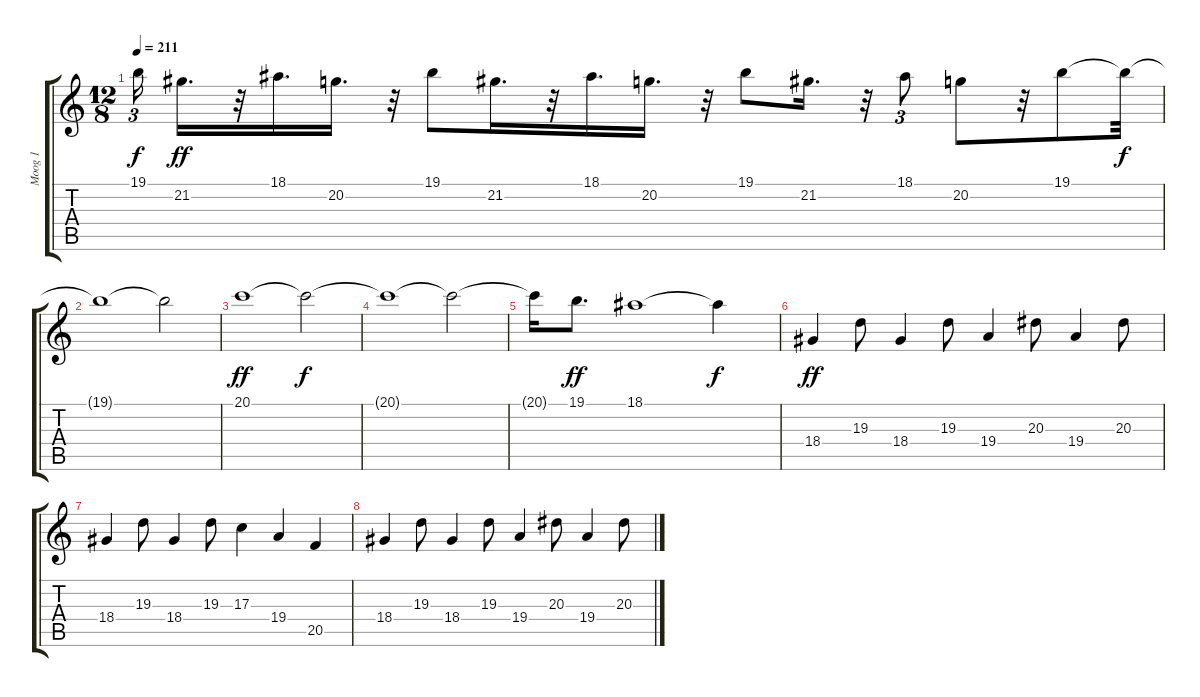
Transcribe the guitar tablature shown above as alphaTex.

\track ("Moog 1" "Moog 1") {instrument lead2sawtooth}
\staff {score tabs}
\tuning (E4 B3 G3 D3 A2 E2) {hide}
\ts (12 8)
\tempo 211
\clef g2
\ks c
19.1{t}.16{tu (3 2) dy f} 21.2.16{d dy ff} r.32 18.1.16{d} 20.2.16{d} r.32 19.1.8 21.2.16{d} r.32 18.1.16{d} 20.2.16{d} r.32 19.1.8 21.2.16{d} r.32 18.1.8{tu (3 2)} 20.2.8 r.32 19.1.8 19.1{t}.32{dy f} |
19.1{t}.1 19.1{t}.2 |
20.1.1{dy ff} 20.1{t}.2{dy f} |
20.1{t}.1 20.1{t}.2 |
20.1{t}.16 19.1.8{d dy ff} 18.1.1 18.1{t}.4{dy f} |
18.4.4{dy ff} 19.3.8 18.4.4 19.3.8 19.4.4 20.3.8 19.4.4 20.3.8 |
18.4.4 19.3.8 18.4.4 19.3.8 17.3.4 19.4.4 20.5.4 |
18.4.4 19.3.8 18.4.4 19.3.8 19.4.4 20.3.8 19.4.4 20.3.8
